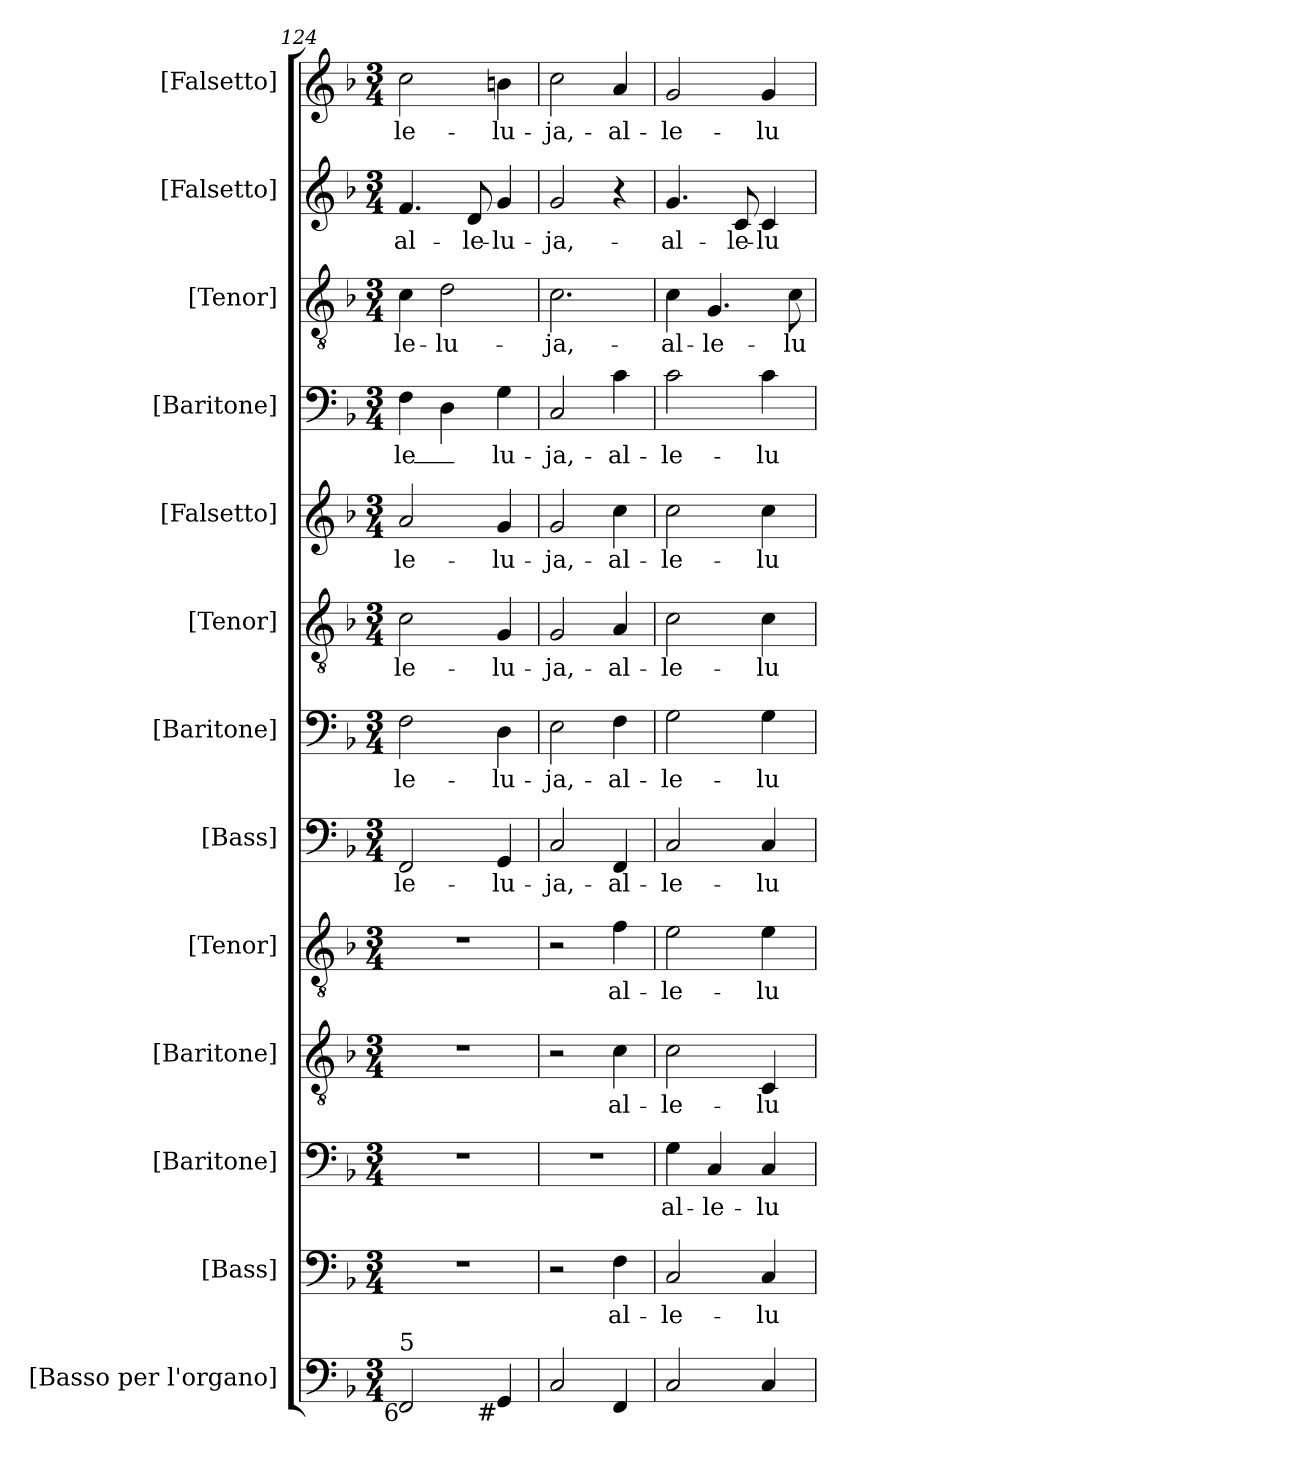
**kern	**kern	**text	**kern	**text	**kern	**text	**kern	**text	**kern	**text	**kern	**text	**kern	**text	**kern	**text	**kern	**text	**kern	**text	**kern	**text	**kern	**text
*part13	*part12	*part12	*part11	*part11	*part10	*part10	*part9	*part9	*part8	*part8	*part7	*part7	*part6	*part6	*part5	*part5	*part4	*part4	*part3	*part3	*part2	*part2	*part1	*part1
*staff13	*staff12	*staff12	*staff11	*staff11	*staff10	*staff10	*staff9	*staff9	*staff8	*staff8	*staff7	*staff7	*staff6	*staff6	*staff5	*staff5	*staff4	*staff4	*staff3	*staff3	*staff2	*staff2	*staff1	*staff1
*I"[Basso per l'organo]	*I"[Bass]	*	*I"[Baritone]	*	*I"[Baritone]	*	*I"[Tenor]	*	*I"[Bass]	*	*I"[Baritone]	*	*I"[Tenor]	*	*I"[Falsetto]	*	*I"[Baritone]	*	*I"[Tenor]	*	*I"[Falsetto]	*	*I"[Falsetto]	*
*	*I'B.	*	*I'Bar.	*	*I'Bar.	*	*I'T.	*	*I'B.	*	*I'Bar.	*	*I'T.	*	*	*	*I'Bar.	*	*I'T.	*	*	*	*	*
*clefF4	*clefF4	*	*clefF4	*	*clefGv2	*	*clefGv2	*	*clefF4	*	*clefF4	*	*clefGv2	*	*clefG2	*	*clefF4	*	*clefGv2	*	*clefG2	*	*clefG2	*
*	*	*	*	*	*ITrd7c12	*	*ITrd7c12	*	*	*	*	*	*ITrd7c12	*	*	*	*	*	*ITrd7c12	*	*	*	*	*
*k[b-]	*k[b-]	*	*k[b-]	*	*k[b-]	*	*k[b-]	*	*k[b-]	*	*k[b-]	*	*k[b-]	*	*k[b-]	*	*k[b-]	*	*k[b-]	*	*k[b-]	*	*k[b-]	*
*F:	*F:	*	*F:	*	*F:	*	*F:	*	*F:	*	*F:	*	*F:	*	*F:	*	*F:	*	*F:	*	*F:	*	*F:	*
*M3/4	*M3/4	*	*M3/4	*	*M3/4	*	*M3/4	*	*M3/4	*	*M3/4	*	*M3/4	*	*M3/4	*	*M3/4	*	*M3/4	*	*M3/4	*	*M3/4	*
=124	=124	=124	=124	=124	=124	=124	=124	=124	=124	=124	=124	=124	=124	=124	=124	=124	=124	=124	=124	=124	=124	=124	=124	=124
!	!LO:N:vis=1	!	!LO:N:vis=1	!	!LO:N:vis=1	!	!LO:N:vis=1	!	!	!	!	!	!	!	!	!	!	!	!	!	!	!	!	!
!	!	!	!	!	!	!	!	!	!	!LO:LY:b:color=#000000	!	!	!	!	!	!	!	!	!	!	!	!	!	!
!	!	!	!	!	!	!	!	!	!	!	!	!LO:LY:b:color=#000000	!	!	!	!	!	!	!	!	!	!	!	!
!	!	!	!	!	!	!	!	!	!	!	!	!	!	!LO:LY:b:color=#000000	!	!	!	!	!	!	!	!	!	!
!	!	!	!	!	!	!	!	!	!	!	!	!	!	!	!	!LO:LY:b:color=#000000	!	!	!	!	!	!	!	!
!	!	!	!	!	!	!	!	!	!	!	!	!	!	!	!	!	!	!LO:LY:b:color=#000000	!	!	!	!	!	!
!	!	!	!	!	!	!	!	!	!	!	!	!	!	!	!	!	!	!	!	!LO:LY:b:color=#000000	!	!	!	!
!	!	!	!	!	!	!	!	!	!	!	!	!	!	!	!	!	!	!	!	!	!	!LO:LY:b:color=#000000	!	!
!LO:TX:b:rj:t=6	!	!	!	!	!	!	!	!	!	!	!	!	!	!	!	!	!	!	!	!	!	!	!	!
!LO:TX:t=5	!	!	!	!	!	!	!	!	!	!	!	!	!	!	!	!	!	!	!	!	!	!	!	!
!	!	!	!	!	!	!	!	!	!	!	!	!	!	!	!	!	!	!	!	!	!	!	!	!LO:LY:b:color=#000000
2FFi/	2.r	.	2.r	.	2.r	.	2.r	.	2FFi/	-le--	2Fi\	-le--	2Ci\	-le--	2ai/	-le--	4Fi\	-le_-	4Ci\	-le--	4.fi/	-al--	2cci\	-le--
!	!	!	!	!	!	!	!	!	!	!	!	!	!	!	!	!	!	!	!	!LO:LY:b:color=#000000	!	!	!	!
.	.	.	.	.	.	.	.	.	.	.	.	.	.	.	.	.	4Di\	.	2Di\	-lu--	.	.	.	.
!	!	!	!	!	!	!	!	!	!	!	!	!	!	!	!	!	!	!	!	!	!	!LO:LY:b:color=#000000	!	!
.	.	.	.	.	.	.	.	.	.	.	.	.	.	.	.	.	.	.	.	.	8di/	-le--	.	.
!	!	!	!	!	!	!	!	!	!	!LO:LY:b:color=#000000	!	!	!	!	!	!	!	!	!	!	!	!	!	!
!	!	!	!	!	!	!	!	!	!	!	!	!LO:LY:b:color=#000000	!	!	!	!	!	!	!	!	!	!	!	!
!	!	!	!	!	!	!	!	!	!	!	!	!	!	!LO:LY:b:color=#000000	!	!	!	!	!	!	!	!	!	!
!	!	!	!	!	!	!	!	!	!	!	!	!	!	!	!	!LO:LY:b:color=#000000	!	!	!	!	!	!	!	!
!	!	!	!	!	!	!	!	!	!	!	!	!	!	!	!	!	!	!LO:LY:b:color=#000000	!	!	!	!	!	!
!	!	!	!	!	!	!	!	!	!	!	!	!	!	!	!	!	!	!	!	!	!	!LO:LY:b:color=#000000	!	!
!LO:TX:b:rj:t=#	!	!	!	!	!	!	!	!	!	!	!	!	!	!	!	!	!	!	!	!	!	!	!	!
!	!	!	!	!	!	!	!	!	!	!	!	!	!	!	!	!	!	!	!	!	!	!	!	!LO:LY:b:color=#000000
4GGi/	.	.	.	.	.	.	.	.	4GGi/	-lu--	4Di\	-lu--	4GGi/	-lu--	4gi/	-lu--	4Gi\	-lu--	.	.	4gi/	-lu--	4bni\	-lu--
!!LO:PB:g=z
=125	=125	=125	=125	=125	=125	=125	=125	=125	=125	=125	=125	=125	=125	=125	=125	=125	=125	=125	=125	=125	=125	=125	=125	=125
!	!	!	!LO:N:vis=1	!	!	!	!	!	!	!	!	!	!	!	!	!	!	!	!	!	!	!	!	!
!	!	!	!	!	!	!	!	!	!	!LO:LY:b:color=#000000	!	!	!	!	!	!	!	!	!	!	!	!	!	!
!	!	!	!	!	!	!	!	!	!	!	!	!LO:LY:b:color=#000000	!	!	!	!	!	!	!	!	!	!	!	!
!	!	!	!	!	!	!	!	!	!	!	!	!	!	!LO:LY:b:color=#000000	!	!	!	!	!	!	!	!	!	!
!	!	!	!	!	!	!	!	!	!	!	!	!	!	!	!	!LO:LY:b:color=#000000	!	!	!	!	!	!	!	!
!	!	!	!	!	!	!	!	!	!	!	!	!	!	!	!	!	!	!LO:LY:b:color=#000000	!	!	!	!	!	!
!	!	!	!	!	!	!	!	!	!	!	!	!	!	!	!	!	!	!	!	!LO:LY:b:color=#000000	!	!	!	!
!	!	!	!	!	!	!	!	!	!	!	!	!	!	!	!	!	!	!	!	!	!	!LO:LY:b:color=#000000	!	!
!	!	!	!	!	!	!	!	!	!	!	!	!	!	!	!	!	!	!	!	!	!	!	!	!LO:LY:b:color=#000000
2Ci/	2r	.	2.r	.	2r	.	2r	.	2Ci/	-ja,-	2Ei\	-ja,-	2GGi/	-ja,-	2gi/	-ja,-	2Ci/	-ja,-	2.Ci\	-ja,-	2gi/	-ja,-	2cci\	-ja,-
!	!	!LO:LY:b:color=#000000	!	!	!	!	!	!	!	!	!	!	!	!	!	!	!	!	!	!	!	!	!	!
!	!	!	!	!	!	!LO:LY:b:color=#000000	!	!	!	!	!	!	!	!	!	!	!	!	!	!	!	!	!	!
!	!	!	!	!	!	!	!	!LO:LY:b:color=#000000	!	!	!	!	!	!	!	!	!	!	!	!	!	!	!	!
!	!	!	!	!	!	!	!	!	!	!LO:LY:b:color=#000000	!	!	!	!	!	!	!	!	!	!	!	!	!	!
!	!	!	!	!	!	!	!	!	!	!	!	!LO:LY:b:color=#000000	!	!	!	!	!	!	!	!	!	!	!	!
!	!	!	!	!	!	!	!	!	!	!	!	!	!	!LO:LY:b:color=#000000	!	!	!	!	!	!	!	!	!	!
!	!	!	!	!	!	!	!	!	!	!	!	!	!	!	!	!LO:LY:b:color=#000000	!	!	!	!	!	!	!	!
!	!	!	!	!	!	!	!	!	!	!	!	!	!	!	!	!	!	!LO:LY:b:color=#000000	!	!	!	!	!	!
!	!	!	!	!	!	!	!	!	!	!	!	!	!	!	!	!	!	!	!	!	!	!	!	!LO:LY:b:color=#000000
4FFi/	4Fi\	-al--	.	.	4Ci\	-al--	4Fi\	-al--	4FFi/	-al--	4Fi\	-al--	4AAi/	-al--	4cci\	-al--	4ci\	-al--	.	.	4r	.	4ai/	-al--
=126	=126	=126	=126	=126	=126	=126	=126	=126	=126	=126	=126	=126	=126	=126	=126	=126	=126	=126	=126	=126	=126	=126	=126	=126
!	!	!LO:LY:b:color=#000000	!	!	!	!	!	!	!	!	!	!	!	!	!	!	!	!	!	!	!	!	!	!
!	!	!	!	!LO:LY:b:color=#000000	!	!	!	!	!	!	!	!	!	!	!	!	!	!	!	!	!	!	!	!
!	!	!	!	!	!	!LO:LY:b:color=#000000	!	!	!	!	!	!	!	!	!	!	!	!	!	!	!	!	!	!
!	!	!	!	!	!	!	!	!LO:LY:b:color=#000000	!	!	!	!	!	!	!	!	!	!	!	!	!	!	!	!
!	!	!	!	!	!	!	!	!	!	!LO:LY:b:color=#000000	!	!	!	!	!	!	!	!	!	!	!	!	!	!
!	!	!	!	!	!	!	!	!	!	!	!	!LO:LY:b:color=#000000	!	!	!	!	!	!	!	!	!	!	!	!
!	!	!	!	!	!	!	!	!	!	!	!	!	!	!LO:LY:b:color=#000000	!	!	!	!	!	!	!	!	!	!
!	!	!	!	!	!	!	!	!	!	!	!	!	!	!	!	!LO:LY:b:color=#000000	!	!	!	!	!	!	!	!
!	!	!	!	!	!	!	!	!	!	!	!	!	!	!	!	!	!	!LO:LY:b:color=#000000	!	!	!	!	!	!
!	!	!	!	!	!	!	!	!	!	!	!	!	!	!	!	!	!	!	!	!LO:LY:b:color=#000000	!	!	!	!
!	!	!	!	!	!	!	!	!	!	!	!	!	!	!	!	!	!	!	!	!	!	!LO:LY:b:color=#000000	!	!
!	!	!	!	!	!	!	!	!	!	!	!	!	!	!	!	!	!	!	!	!	!	!	!	!LO:LY:b:color=#000000
2Ci/	2Ci/	-le--	4Gi\	-al--	2Ci\	-le--	2Ei\	-le--	2Ci/	-le--	2Gi\	-le--	2Ci\	-le--	2cci\	-le--	2ci\	-le--	4Ci\	-al--	4.gi/	-al--	2gi/	-le--
!	!	!	!	!LO:LY:b:color=#000000	!	!	!	!	!	!	!	!	!	!	!	!	!	!	!	!	!	!	!	!
!	!	!	!	!	!	!	!	!	!	!	!	!	!	!	!	!	!	!	!	!LO:LY:b:color=#000000	!	!	!	!
.	.	.	4Ci/	-le--	.	.	.	.	.	.	.	.	.	.	.	.	.	.	4.GGi/	-le--	.	.	.	.
!	!	!	!	!	!	!	!	!	!	!	!	!	!	!	!	!	!	!	!	!	!	!LO:LY:b:color=#000000	!	!
.	.	.	.	.	.	.	.	.	.	.	.	.	.	.	.	.	.	.	.	.	8ci/	-le--	.	.
!	!	!LO:LY:b:color=#000000	!	!	!	!	!	!	!	!	!	!	!	!	!	!	!	!	!	!	!	!	!	!
!	!	!	!	!LO:LY:b:color=#000000	!	!	!	!	!	!	!	!	!	!	!	!	!	!	!	!	!	!	!	!
!	!	!	!	!	!	!LO:LY:b:color=#000000	!	!	!	!	!	!	!	!	!	!	!	!	!	!	!	!	!	!
!	!	!	!	!	!	!	!	!LO:LY:b:color=#000000	!	!	!	!	!	!	!	!	!	!	!	!	!	!	!	!
!	!	!	!	!	!	!	!	!	!	!LO:LY:b:color=#000000	!	!	!	!	!	!	!	!	!	!	!	!	!	!
!	!	!	!	!	!	!	!	!	!	!	!	!LO:LY:b:color=#000000	!	!	!	!	!	!	!	!	!	!	!	!
!	!	!	!	!	!	!	!	!	!	!	!	!	!	!LO:LY:b:color=#000000	!	!	!	!	!	!	!	!	!	!
!	!	!	!	!	!	!	!	!	!	!	!	!	!	!	!	!LO:LY:b:color=#000000	!	!	!	!	!	!	!	!
!	!	!	!	!	!	!	!	!	!	!	!	!	!	!	!	!	!	!LO:LY:b:color=#000000	!	!	!	!	!	!
!	!	!	!	!	!	!	!	!	!	!	!	!	!	!	!	!	!	!	!	!	!	!LO:LY:b:color=#000000	!	!
!	!	!	!	!	!	!	!	!	!	!	!	!	!	!	!	!	!	!	!	!	!	!	!	!LO:LY:b:color=#000000
4Ci/	4Ci/	-lu--	4Ci/	-lu--	4CCi/	-lu--	4Ei\	-lu--	4Ci/	-lu--	4Gi\	-lu--	4Ci\	-lu--	4cci\	-lu--	4ci\	-lu--	.	.	4ci/	-lu--	4gi/	-lu--
!	!	!	!	!	!	!	!	!	!	!	!	!	!	!	!	!	!	!	!	!LO:LY:b:color=#000000	!	!	!	!
.	.	.	.	.	.	.	.	.	.	.	.	.	.	.	.	.	.	.	8Ci\	-lu--	.	.	.	.
=	=	=	=	=	=	=	=	=	=	=	=	=	=	=	=	=	=	=	=	=	=	=	=	=
*-	*-	*-	*-	*-	*-	*-	*-	*-	*-	*-	*-	*-	*-	*-	*-	*-	*-	*-	*-	*-	*-	*-	*-	*-
